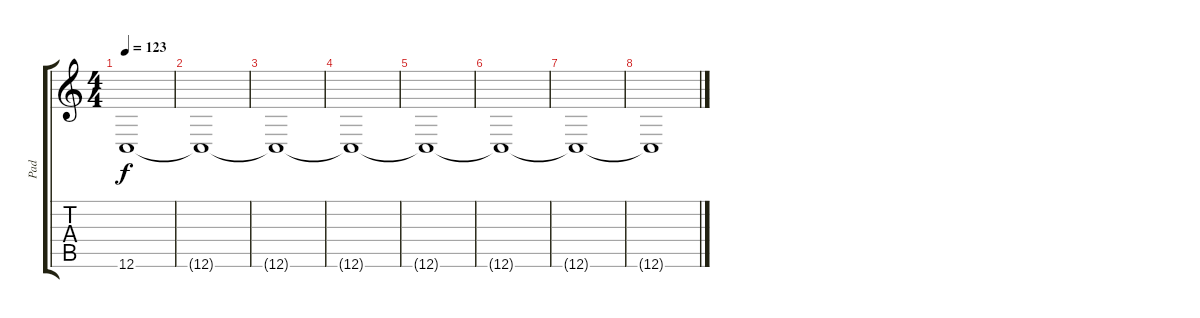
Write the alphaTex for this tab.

\track ("Pad" "Pad") {instrument pad2warm}
\staff {score tabs}
\tuning (D4 A3 F3 C3 G2 C2) {hide}
\ts (4 4)
\tempo 123
\clef g2
\ks c
12.6{t}.1{dy f} |
12.6{t}.1 |
12.6{t}.1 |
12.6{t}.1 |
12.6{t}.1 |
12.6{t}.1 |
12.6{t}.1 |
12.6{t}.1
